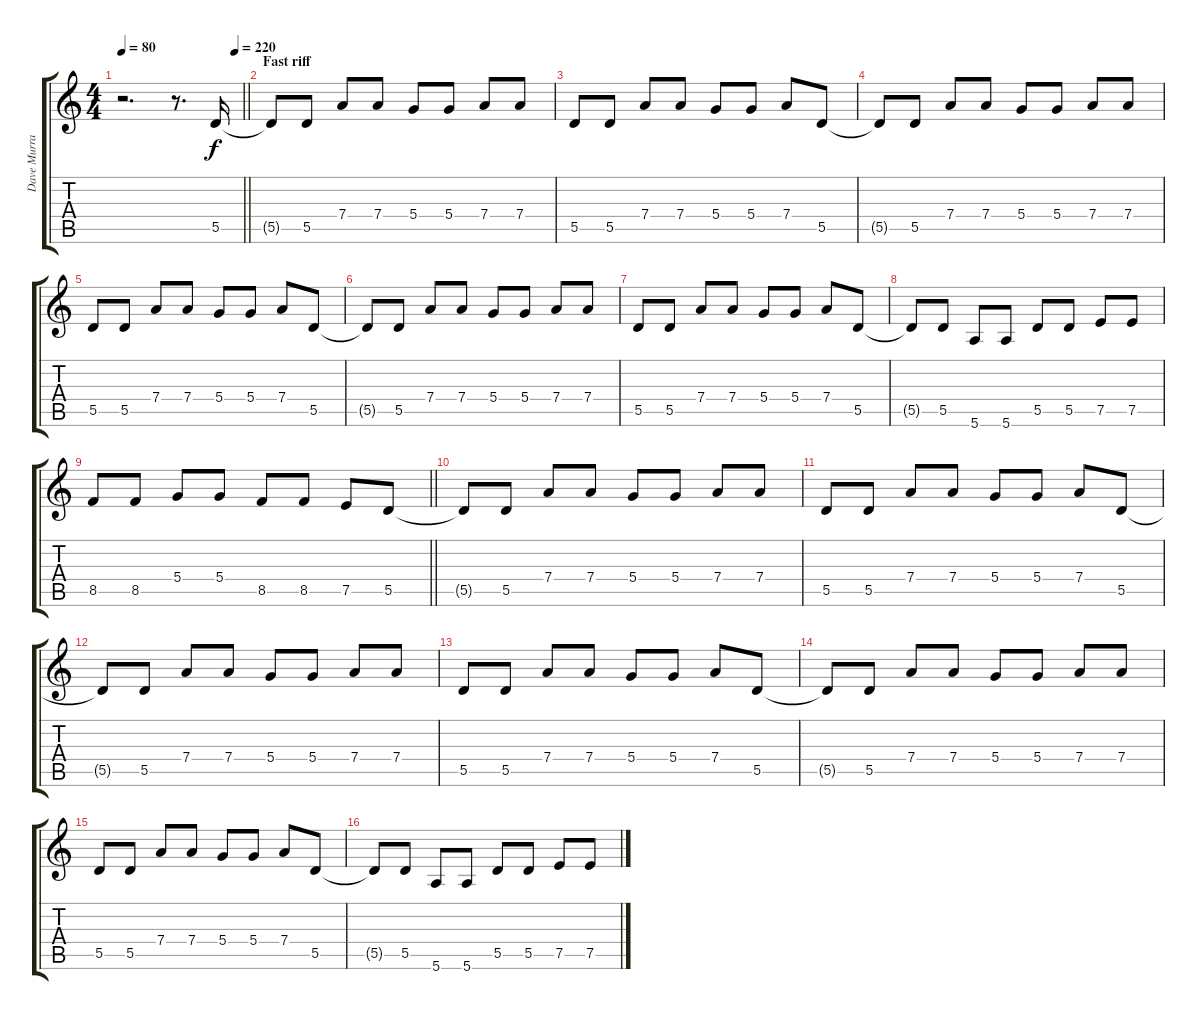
\track ("Dave Murray" "Dave Murra") {instrument distortionguitar}
\staff {score tabs}
\tuning (E4 B3 G3 D3 A2 E2) {hide}
\ts (4 4)
\tempo 80
\tempo (220 0.9375)
\clef g2
\barLineRight lightlight
\ks c
r.2{d dy f} r.8{d} 5.5.16 |
\section ("" "Fast riff")
5.5{t}.8 5.5.8 7.4.8 7.4.8 5.4.8 5.4.8 7.4.8 7.4.8 |
5.5.8 5.5.8 7.4.8 7.4.8 5.4.8 5.4.8 7.4.8 5.5.8 |
5.5{t}.8 5.5.8 7.4.8 7.4.8 5.4.8 5.4.8 7.4.8 7.4.8 |
5.5.8 5.5.8 7.4.8 7.4.8 5.4.8 5.4.8 7.4.8 5.5.8 |
5.5{t}.8 5.5.8 7.4.8 7.4.8 5.4.8 5.4.8 7.4.8 7.4.8 |
5.5.8 5.5.8 7.4.8 7.4.8 5.4.8 5.4.8 7.4.8 5.5.8 |
5.5{t}.8 5.5.8 5.6.8 5.6.8 5.5.8 5.5.8 7.5.8 7.5.8 |
\barLineRight lightlight
8.5.8 8.5.8 5.4.8 5.4.8 8.5.8 8.5.8 7.5.8 5.5.8 |
5.5{t}.8 5.5.8 7.4.8 7.4.8 5.4.8 5.4.8 7.4.8 7.4.8 |
5.5.8 5.5.8 7.4.8 7.4.8 5.4.8 5.4.8 7.4.8 5.5.8 |
5.5{t}.8 5.5.8 7.4.8 7.4.8 5.4.8 5.4.8 7.4.8 7.4.8 |
5.5.8 5.5.8 7.4.8 7.4.8 5.4.8 5.4.8 7.4.8 5.5.8 |
5.5{t}.8 5.5.8 7.4.8 7.4.8 5.4.8 5.4.8 7.4.8 7.4.8 |
5.5.8 5.5.8 7.4.8 7.4.8 5.4.8 5.4.8 7.4.8 5.5.8 |
5.5{t}.8 5.5.8 5.6.8 5.6.8 5.5.8 5.5.8 7.5.8 7.5.8
